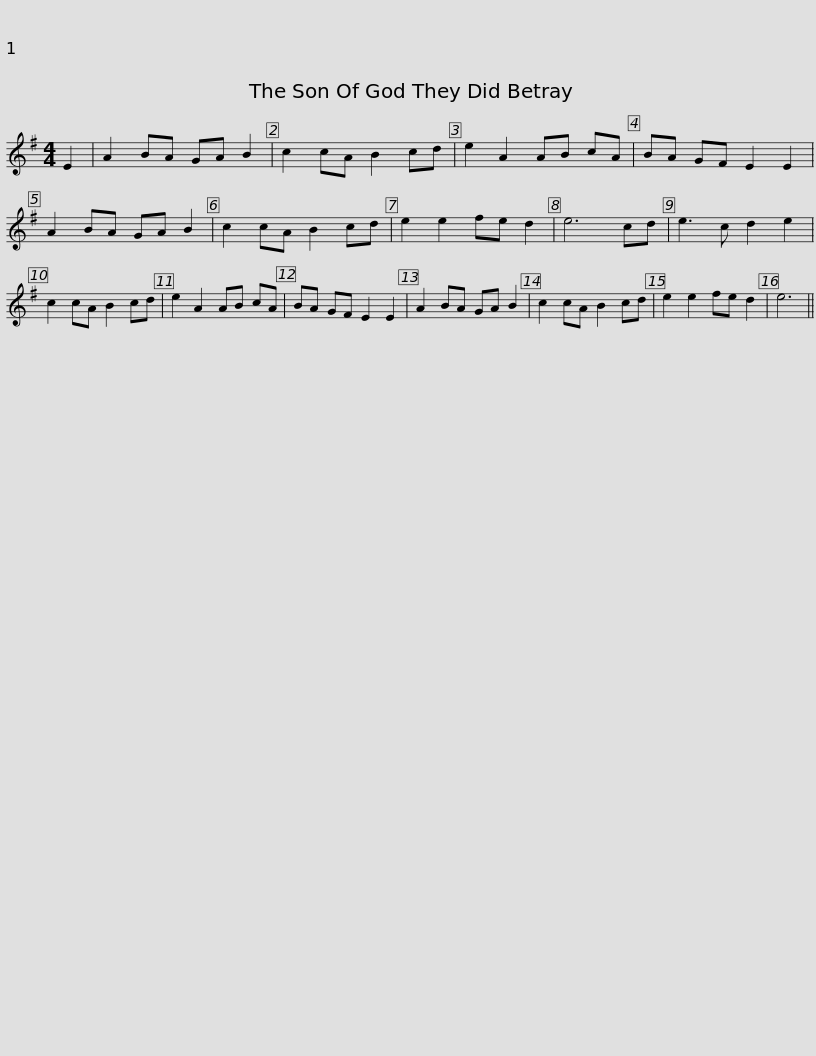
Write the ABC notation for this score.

X:1
L:1/8
M:4/4
I:linebreak $
K:Emin
V:1 treble
V:1
 E2 | A2 BA GA B2 | c2 cA B2 cd | e2 A2 AB cA | BA GF E2 E2 | %5
 A2 BA GA B2 | c2 cA B2 cd | e2 e2 fe d2 |$ e6 cd | e3 c d2 e2 | %10
 c2 cA B2 cd | e2 A2 AB cA | BA GF E2 E2 | A2 BA GA B2 | c2 cA B2 cd | %15
 e2 e2 fe d2 |$ e6 || %17
